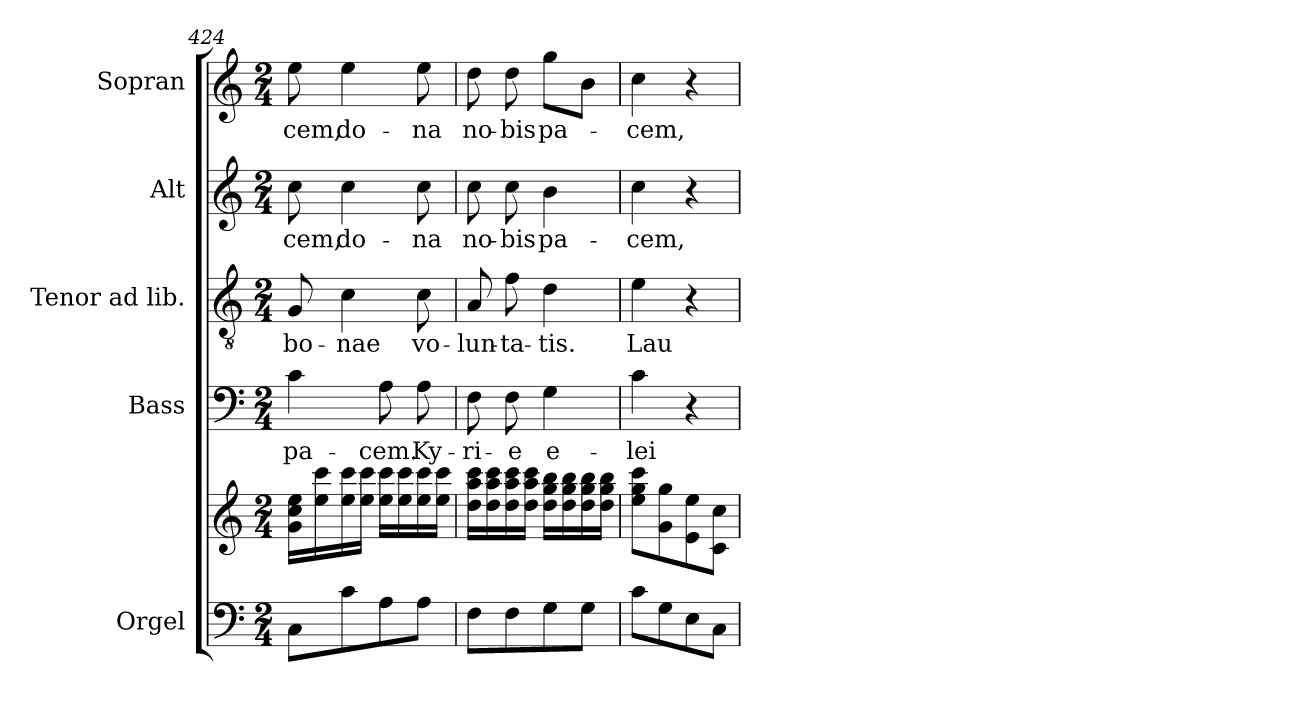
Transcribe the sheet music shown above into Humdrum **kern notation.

**kern	**kern	**kern	**text	**kern	**text	**kern	**text	**kern	**text
*part5	*part5	*part4	*part4	*part3	*part3	*part2	*part2	*part1	*part1
*staff6	*staff5	*staff4	*staff4	*staff3	*staff3	*staff2	*staff2	*staff1	*staff1
*I"Orgel	*	*I"Bass	*	*I"Tenor ad lib.	*	*I"Alt	*	*I"Sopran	*
*I'Org.	*	*I'B	*	*I'T	*	*I'A	*	*I'S	*
*clefF4	*clefG2	*clefF4	*	*clefGv2	*	*clefG2	*	*clefG2	*
*k[]	*k[]	*k[]	*	*k[]	*	*k[]	*	*k[]	*
*C:	*C:	*C:	*	*C:	*	*C:	*	*C:	*
*M2/4	*M2/4	*M2/4	*	*M2/4	*	*M2/4	*	*M2/4	*
=424	=424	=424	=424	=424	=424	=424	=424	=424	=424
!	!	!	!LO:LY:b	!	!LO:LY:b	!	!LO:LY:b	!	!LO:LY:b
8C\L	16g\ 16cc\ 16ee\LL	4c\	pa-	8G/	bo-	8cc\	-cem,	8ee\	-cem,
.	16ee\ 16ccc\	.	.	.	.	.	.	.	.
!	!	!	!	!	!LO:LY:b	!	!LO:LY:b	!	!LO:LY:b
8c\	16ee\ 16ccc\	.	.	4c\	-nae	4cc\	do-	4ee\	do-
.	16ee\ 16ccc\JJ	.	.	.	.	.	.	.	.
!	!	!	!LO:LY:b	!	!	!	!	!	!
8A\	16ee\ 16ccc\LL	8A\	-cem.	.	.	.	.	.	.
.	16ee\ 16ccc\	.	.	.	.	.	.	.	.
!	!	!	!LO:LY:b	!	!LO:LY:b	!	!LO:LY:b	!	!LO:LY:b
8A\J	16ee\ 16ccc\	8A\	Ky-	8c\	vo-	8cc\	-na	8ee\	-na
.	16ee\ 16ccc\JJ	.	.	.	.	.	.	.	.
=425	=425	=425	=425	=425	=425	=425	=425	=425	=425
!	!	!	!LO:LY:b	!	!LO:LY:b	!	!LO:LY:b	!	!LO:LY:b
8F\L	16dd\ 16aa\ 16ccc\LL	8F\	-ri-	8A/	-lun-	8cc\	no-	8dd\	no-
.	16dd\ 16aa\ 16ccc\	.	.	.	.	.	.	.	.
!	!	!	!LO:LY:b	!	!LO:LY:b	!	!LO:LY:b	!	!LO:LY:b
8F\	16dd\ 16aa\ 16ccc\	8F\	-e	8f\	-ta-	8cc\	-bis	8dd\	-bis
.	16dd\ 16aa\ 16ccc\JJ	.	.	.	.	.	.	.	.
!	!	!	!LO:LY:b	!	!LO:LY:b	!	!LO:LY:b	!	!LO:LY:b
8G\	16dd\ 16gg\ 16bb\LL	4G\	e-	4d\	-tis.	4b\	pa-	8gg\L	pa-
.	16dd\ 16gg\ 16bb\	.	.	.	.	.	.	.	.
8G\J	16dd\ 16gg\ 16bb\	.	.	.	.	.	.	8b\J	.
.	16dd\ 16gg\ 16bb\JJ	.	.	.	.	.	.	.	.
=426	=426	=426	=426	=426	=426	=426	=426	=426	=426
!	!	!	!LO:LY:b	!	!LO:LY:b	!	!LO:LY:b	!	!LO:LY:b
8c\L	8ee\ 8gg\ 8ccc\L	4c\	-lei-	4e\	Lau-	4cc\	-cem,	4cc\	-cem,
8G\	8g\ 8gg\	.	.	.	.	.	.	.	.
8E\	8e\ 8ee\	4r	.	4r	.	4r	.	4r	.
8C\J	8c\ 8cc\J	.	.	.	.	.	.	.	.
=	=	=	=	=	=	=	=	=	=
*-	*-	*-	*-	*-	*-	*-	*-	*-	*-
